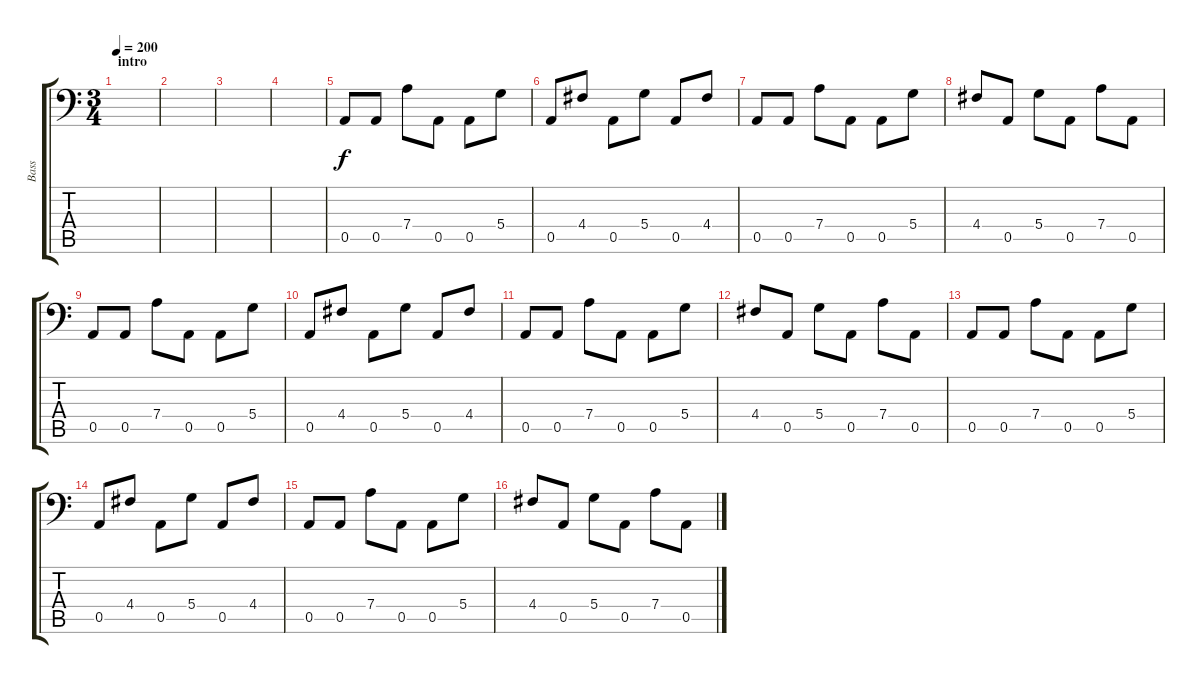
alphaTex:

\track ("Bass" "Bass") {instrument slapbass1}
\staff {score tabs}
\tuning (E3 B2 G2 D2 A1 E1) {hide}
\ts (3 4)
\section ("" "intro")
\tempo 200
\clef f4
\ks c
|
|
|
|
0.5.8 0.5.8 7.4.8 0.5.8 0.5.8 5.4.8 |
0.5.8 4.4.8 0.5.8 5.4.8 0.5.8 4.4.8 |
0.5.8 0.5.8 7.4.8 0.5.8 0.5.8 5.4.8 |
4.4.8 0.5.8 5.4.8 0.5.8 7.4.8 0.5.8 |
0.5.8 0.5.8 7.4.8 0.5.8 0.5.8 5.4.8 |
0.5.8 4.4.8 0.5.8 5.4.8 0.5.8 4.4.8 |
0.5.8 0.5.8 7.4.8 0.5.8 0.5.8 5.4.8 |
4.4.8 0.5.8 5.4.8 0.5.8 7.4.8 0.5.8 |
0.5.8 0.5.8 7.4.8 0.5.8 0.5.8 5.4.8 |
0.5.8 4.4.8 0.5.8 5.4.8 0.5.8 4.4.8 |
0.5.8 0.5.8 7.4.8 0.5.8 0.5.8 5.4.8 |
4.4.8 0.5.8 5.4.8 0.5.8 7.4.8 0.5.8
